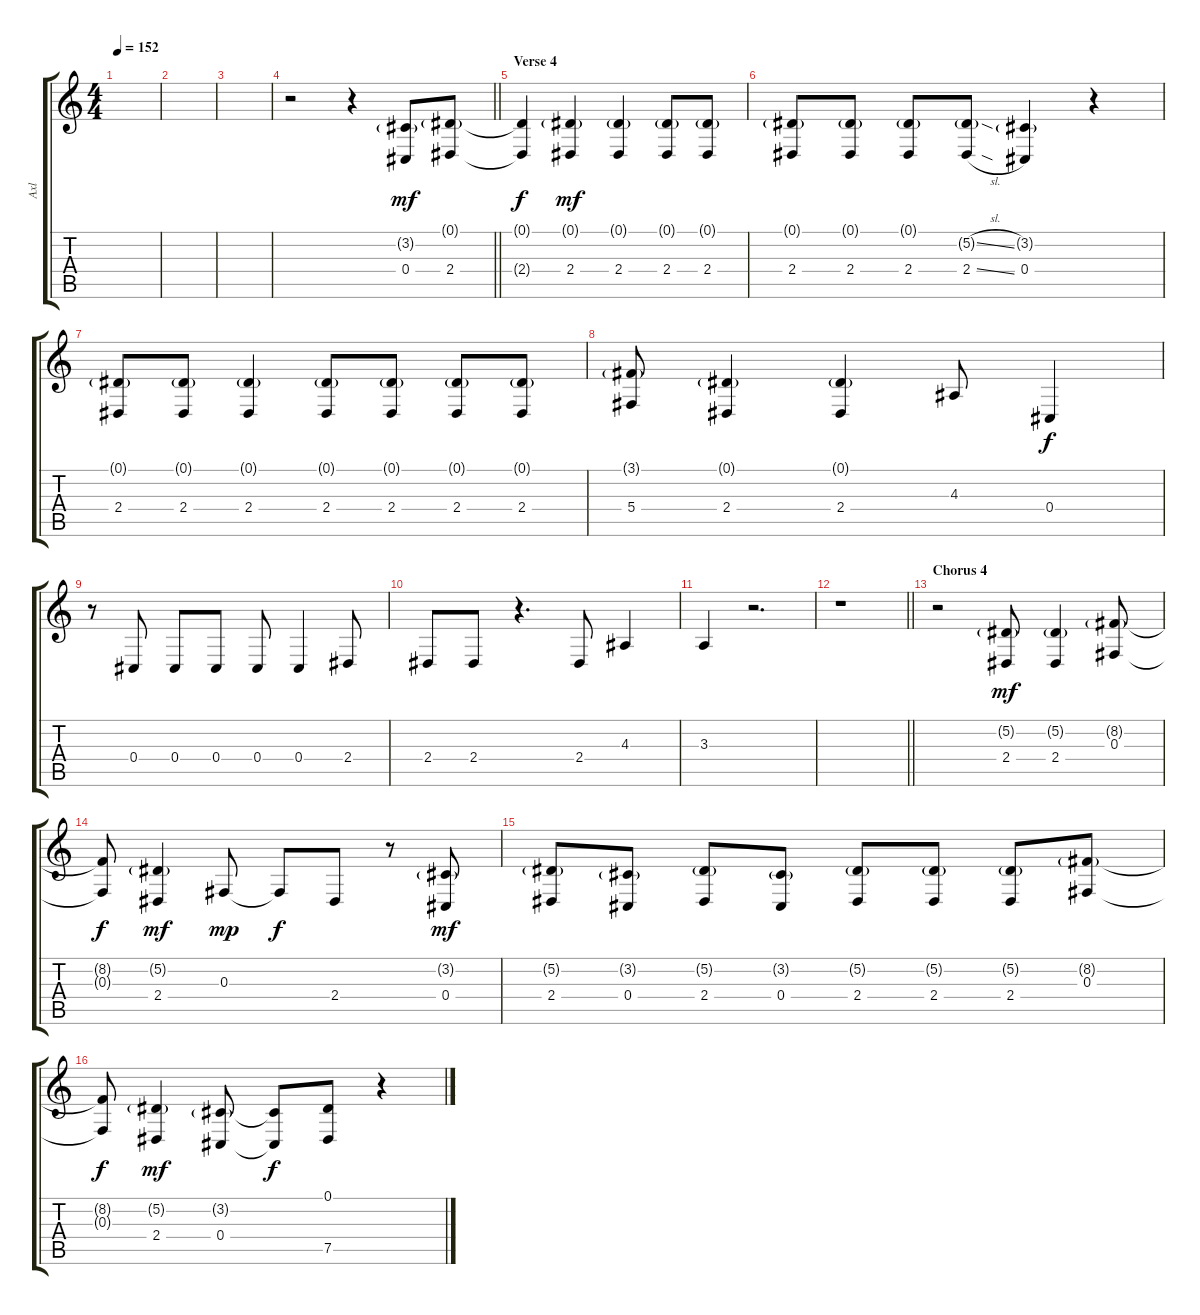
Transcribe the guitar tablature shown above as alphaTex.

\track ("Axl" "Axl") {instrument lead2sawtooth}
\staff {score tabs}
\tuning (Eb4 Bb3 Gb3 Db3 Ab2 Eb2) {hide}
\ts (4 4)
\tempo 152
\clef g2
\ks c
|
|
|
\barLineRight lightlight
r.2 r.4 (3.2{g} 0.4).8{dy mf} (0.1{g} 2.4).8 |
\section ("" "Verse 4")
(0.1{t} 2.4{t}).4{dy f} (0.1{g} 2.4).4{dy mf} (0.1{g} 2.4).4 (0.1{g} 2.4).8 (0.1{g} 2.4).8 |
(0.1{g} 2.4).8 (0.1{g} 2.4).8 (0.1{g} 2.4).8 (5.2{sl g} 2.4{sl}).8 (3.2{g} 0.4).4 r.4 |
(0.1{g} 2.4).8 (0.1{g} 2.4).8 (0.1{g} 2.4).4 (0.1{g} 2.4).8 (0.1{g} 2.4).8 (0.1{g} 2.4).8 (0.1{g} 2.4).8 |
(3.1{g} 5.4).8 (0.1{g} 2.4).4 (0.1{g} 2.4).4 4.3.8 0.4.4{dy f} |
r.8 0.4.8 0.4.8 0.4.8 0.4.8 0.4.4 2.4.8 |
2.4.8 2.4.8 r.4{d} 2.4.8 4.3.4 |
3.3.4 r.2{d} |
\barLineRight lightlight
r.1 |
\section ("" "Chorus 4")
r.2 (5.2{g} 2.4).8{dy mf} (5.2{g} 2.4).4 (8.2{g} 0.3).8 |
(8.2{t} 0.3{t}).8{dy f} (5.2{g} 2.4).4{dy mf} 0.3.8{dy mp} 0.3{t}.8{dy f} 2.4.8 r.8 (3.2{g} 0.4).8{dy mf} |
(5.2{g} 2.4).8 (3.2{g} 0.4).8 (5.2{g} 2.4).8 (3.2{g} 0.4).8 (5.2{g} 2.4).8 (5.2{g} 2.4).8 (5.2{g} 2.4).8 (8.2{g} 0.3).8 |
(8.2{t} 0.3{t}).8{dy f} (5.2{g} 2.4).4{dy mf} (3.2{g} 0.4).8 (3.2{t} 0.4{t}).8{dy f} (0.1 7.5).8 r.4
